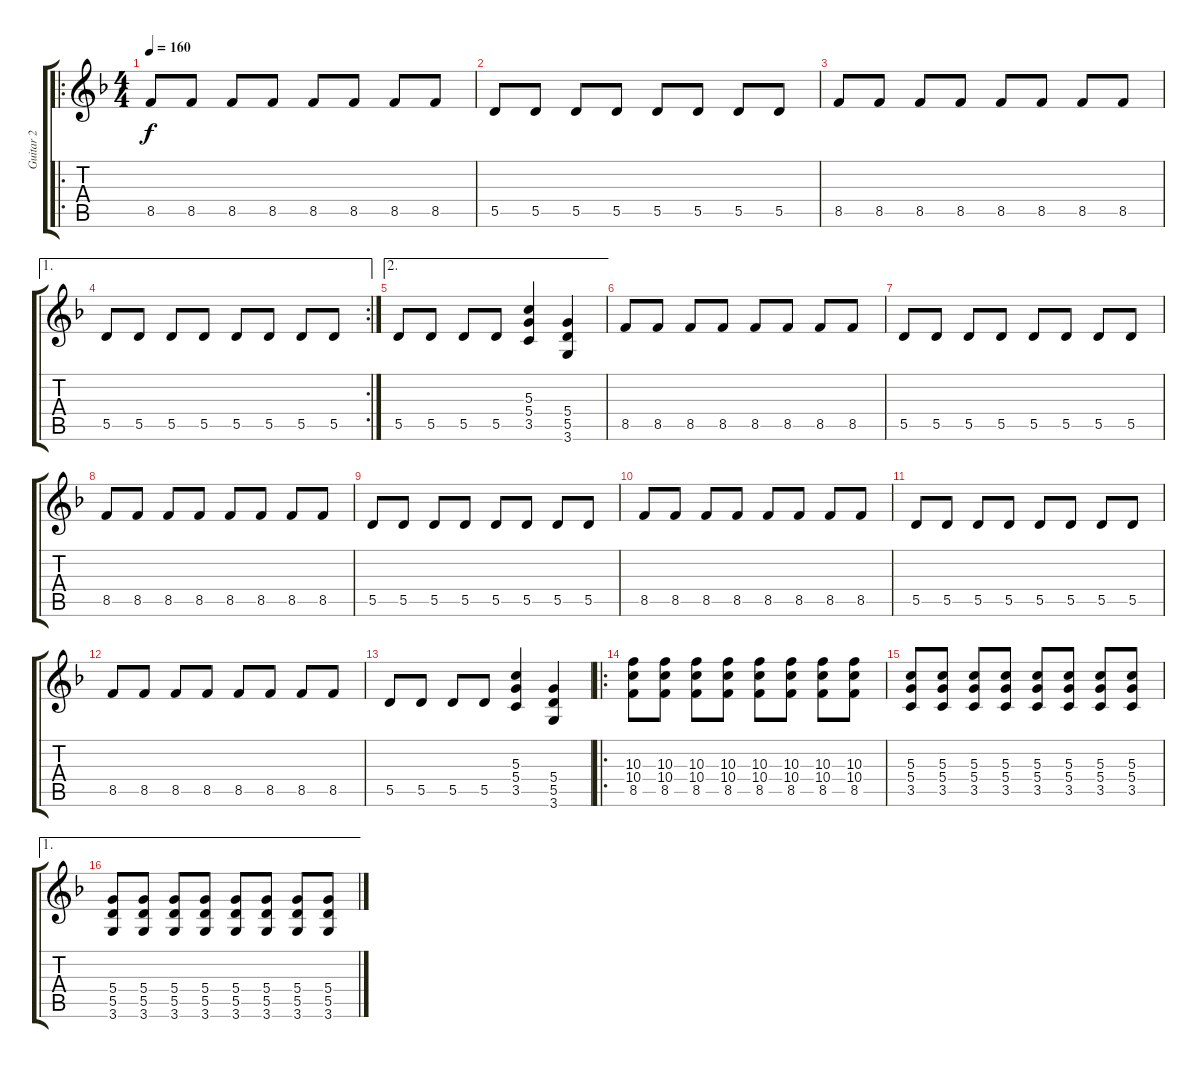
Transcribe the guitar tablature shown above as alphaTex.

\track ("Guitar 2" "Guitar 2") {instrument overdrivenguitar}
\staff {score tabs}
\tuning (E4 B3 G3 D3 A2 E2) {hide}
\ro
\ts (4 4)
\tempo 160
\clef g2
\ks f
8.5.8{dy f instrument overdrivenguitar} 8.5.8 8.5.8 8.5.8 8.5.8 8.5.8 8.5.8 8.5.8 |
5.5.8 5.5.8 5.5.8 5.5.8 5.5.8 5.5.8 5.5.8 5.5.8 |
8.5.8 8.5.8 8.5.8 8.5.8 8.5.8 8.5.8 8.5.8 8.5.8 |
\ae 1
\rc 2
5.5.8 5.5.8 5.5.8 5.5.8 5.5.8 5.5.8 5.5.8 5.5.8 |
\ae 2
5.5.8 5.5.8 5.5.8 5.5.8 (5.3 5.4 3.5).4 (5.4 5.5 3.6).4 |
8.5.8 8.5.8 8.5.8 8.5.8 8.5.8 8.5.8 8.5.8 8.5.8 |
5.5.8 5.5.8 5.5.8 5.5.8 5.5.8 5.5.8 5.5.8 5.5.8 |
8.5.8 8.5.8 8.5.8 8.5.8 8.5.8 8.5.8 8.5.8 8.5.8 |
5.5.8 5.5.8 5.5.8 5.5.8 5.5.8 5.5.8 5.5.8 5.5.8 |
8.5.8 8.5.8 8.5.8 8.5.8 8.5.8 8.5.8 8.5.8 8.5.8 |
5.5.8 5.5.8 5.5.8 5.5.8 5.5.8 5.5.8 5.5.8 5.5.8 |
8.5.8 8.5.8 8.5.8 8.5.8 8.5.8 8.5.8 8.5.8 8.5.8 |
5.5.8 5.5.8 5.5.8 5.5.8 (5.3 5.4 3.5).4 (5.4 5.5 3.6).4 |
\ro
(10.3 10.4 8.5).8 (10.3 10.4 8.5).8 (10.3 10.4 8.5).8 (10.3 10.4 8.5).8 (10.3 10.4 8.5).8 (10.3 10.4 8.5).8 (10.3 10.4 8.5).8 (10.3 10.4 8.5).8 |
(5.3 5.4 3.5).8 (5.3 5.4 3.5).8 (5.3 5.4 3.5).8 (5.3 5.4 3.5).8 (5.3 5.4 3.5).8 (5.3 5.4 3.5).8 (5.3 5.4 3.5).8 (5.3 5.4 3.5).8 |
\ae 1
(5.4 5.5 3.6).8 (5.4 5.5 3.6).8 (5.4 5.5 3.6).8 (5.4 5.5 3.6).8 (5.4 5.5 3.6).8 (5.4 5.5 3.6).8 (5.4 5.5 3.6).8 (5.4 5.5 3.6).8
